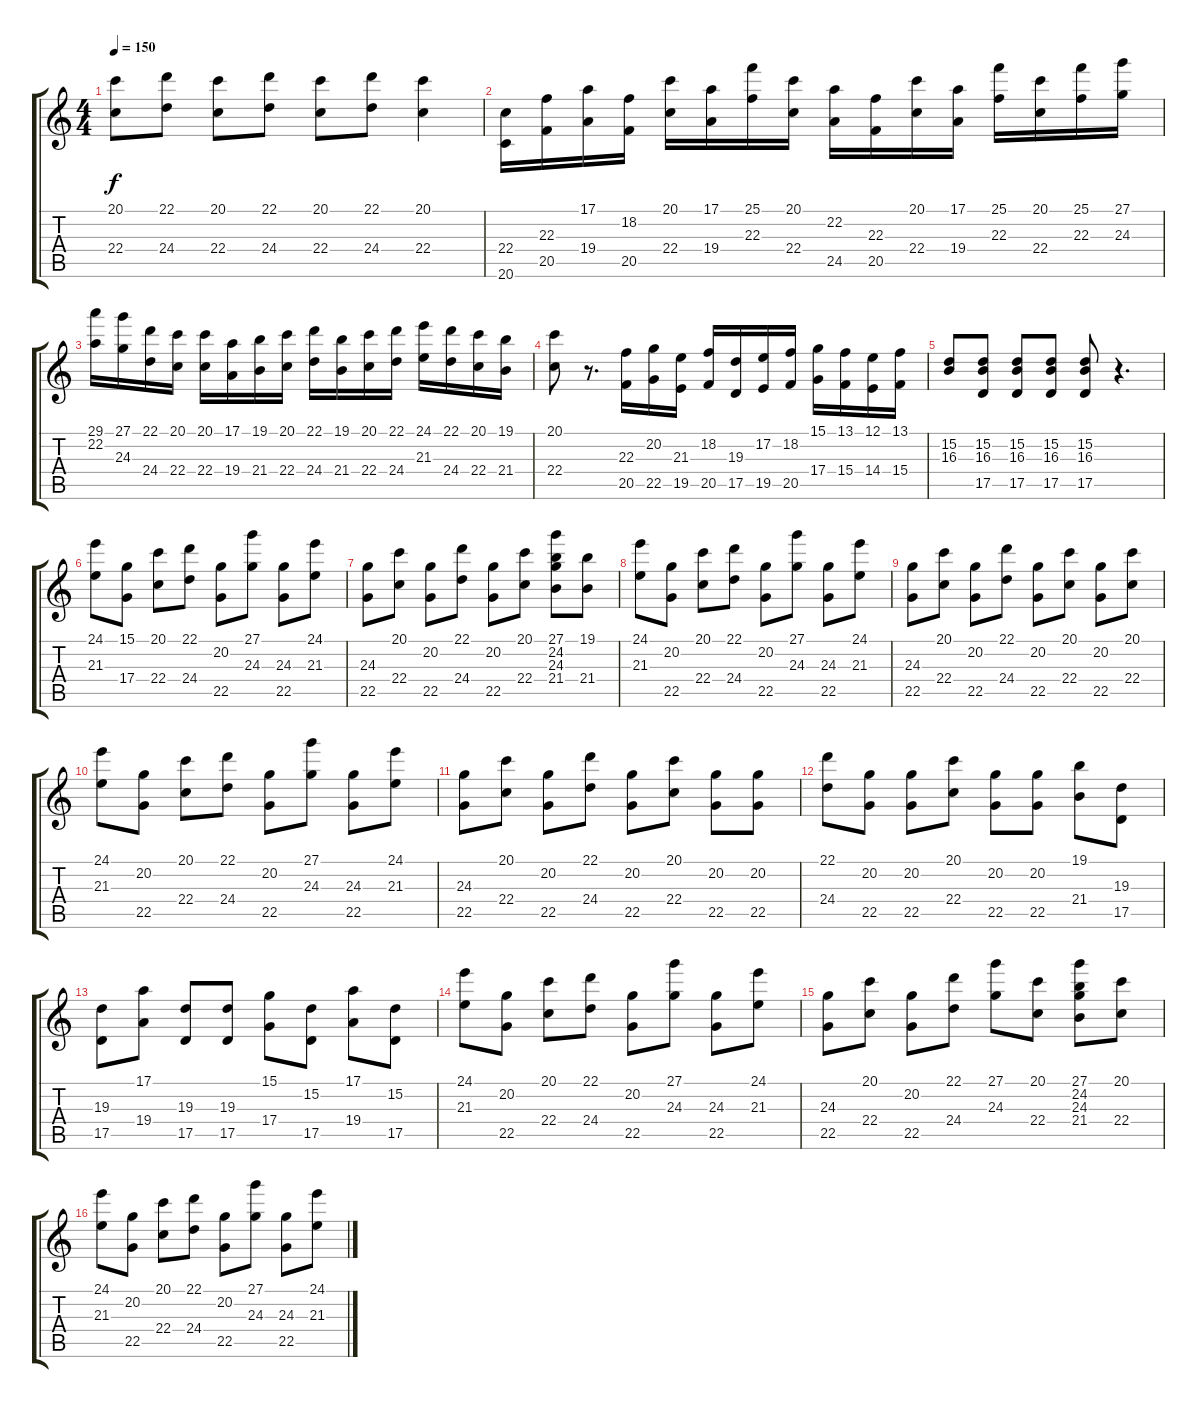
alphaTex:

\track "" {instrument stringensemble1}
\staff {score tabs}
\tuning (E4 B3 G3 D3 A2 E2) {hide}
\ts (4 4)
\tempo 150
\clef g2
\ks c
(20.1 22.4).8{dy f} (22.1 24.4).8 (20.1 22.4).8 (22.1 24.4).8 (20.1 22.4).8 (22.1 24.4).8 (20.1 22.4).4 |
(22.4 20.6).16 (22.3 20.5).16 (17.1 19.4).16 (18.2 20.5).16 (20.1 22.4).16 (17.1 19.4).16 (25.1 22.3).16 (20.1 22.4).16 (22.2 24.5).16 (22.3 20.5).16 (20.1 22.4).16 (17.1 19.4).16 (25.1 22.3).16 (20.1 22.4).16 (25.1 22.3).16 (27.1 24.3).16 |
(29.1 22.2).16 (27.1 24.3).16 (22.1 24.4).16 (20.1 22.4).16 (20.1 22.4).16 (17.1 19.4).16 (19.1 21.4).16 (20.1 22.4).16 (22.1 24.4).16 (19.1 21.4).16 (20.1 22.4).16 (22.1 24.4).16 (24.1 21.3).16 (22.1 24.4).16 (20.1 22.4).16 (19.1 21.4).16 |
(20.1 22.4).8 r.8{d} (22.3 20.5).16 (20.2 22.5).16 (21.3 19.5).16 (18.2 20.5).16 (19.3 17.5).16 (17.2 19.5).16 (18.2 20.5).16 (15.1 17.4).16 (13.1 15.4).16 (12.1 14.4).16 (13.1 15.4).16 |
(15.2 16.3).8 (15.2 16.3 17.5).8 (15.2 16.3 17.5).8 (15.2 16.3 17.5).8 (15.2 16.3 17.5).8 r.4{d} |
(24.1 21.3).8 (15.1 17.4).8 (20.1 22.4).8 (22.1 24.4).8 (20.2 22.5).8 (27.1 24.3).8 (24.3 22.5).8 (24.1 21.3).8 |
(24.3 22.5).8 (20.1 22.4).8 (20.2 22.5).8 (22.1 24.4).8 (20.2 22.5).8 (20.1 22.4).8 (27.1 24.2 24.3 21.4).8 (19.1 21.4).8 |
(24.1 21.3).8 (20.2 22.5).8 (20.1 22.4).8 (22.1 24.4).8 (20.2 22.5).8 (27.1 24.3).8 (24.3 22.5).8 (24.1 21.3).8 |
(24.3 22.5).8 (20.1 22.4).8 (20.2 22.5).8 (22.1 24.4).8 (20.2 22.5).8 (20.1 22.4).8 (20.2 22.5).8 (20.1 22.4).8 |
(24.1 21.3).8 (20.2 22.5).8 (20.1 22.4).8 (22.1 24.4).8 (20.2 22.5).8 (27.1 24.3).8 (24.3 22.5).8 (24.1 21.3).8 |
(24.3 22.5).8 (20.1 22.4).8 (20.2 22.5).8 (22.1 24.4).8 (20.2 22.5).8 (20.1 22.4).8 (20.2 22.5).8 (20.2 22.5).8 |
(22.1 24.4).8 (20.2 22.5).8 (20.2 22.5).8 (20.1 22.4).8 (20.2 22.5).8 (20.2 22.5).8 (19.1 21.4).8 (19.3 17.5).8 |
(19.3 17.5).8 (17.1 19.4).8 (19.3 17.5).8 (19.3 17.5).8 (15.1 17.4).8 (15.2 17.5).8 (17.1 19.4).8 (15.2 17.5).8 |
(24.1 21.3).8 (20.2 22.5).8 (20.1 22.4).8 (22.1 24.4).8 (20.2 22.5).8 (27.1 24.3).8 (24.3 22.5).8 (24.1 21.3).8 |
(24.3 22.5).8 (20.1 22.4).8 (20.2 22.5).8 (22.1 24.4).8 (27.1 24.3).8 (20.1 22.4).8 (27.1 24.2 24.3 21.4).8 (20.1 22.4).8 |
(24.1 21.3).8 (20.2 22.5).8 (20.1 22.4).8 (22.1 24.4).8 (20.2 22.5).8 (27.1 24.3).8 (24.3 22.5).8 (24.1 21.3).8
